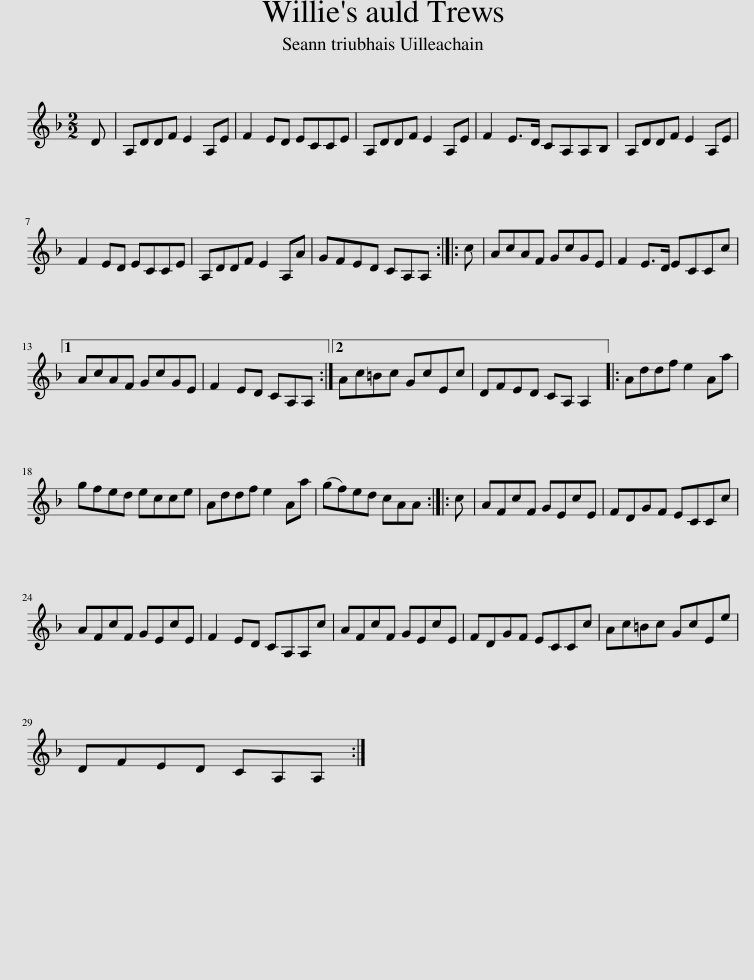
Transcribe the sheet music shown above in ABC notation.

X:1
L:1/8
M:2/2
I:linebreak $
K:Dmin
V:1 treble
V:1
 D | A,DDF E2 A,E | F2 ED ECCE | A,DDF E2 A,E | F2 E>D CA,A,B, | %5
 A,DDF E2 A,E |$ F2 ED ECCE | A,DDF E2 A,A | GFED CA,A, :: c | %10
 AcAF GcGE | F2 E>D ECCc |1$ AcAF GcGE | F2 ED CA,A, :|2 Ac=Bc GcEc | %15
 DFED CA, A,2 |: Addf e2 Aa |$ gfed ecce | Addf e2 Aa | (gf)ed cAA :: %20
 c | AFcF GEcE | FDGF ECCc |$ AFcF GEcE | F2 ED CA,A,c | %25
 AFcF GEcE | FDGF ECCc | Ac=Bc GcEe |$ DFED CA,A, :| %29
